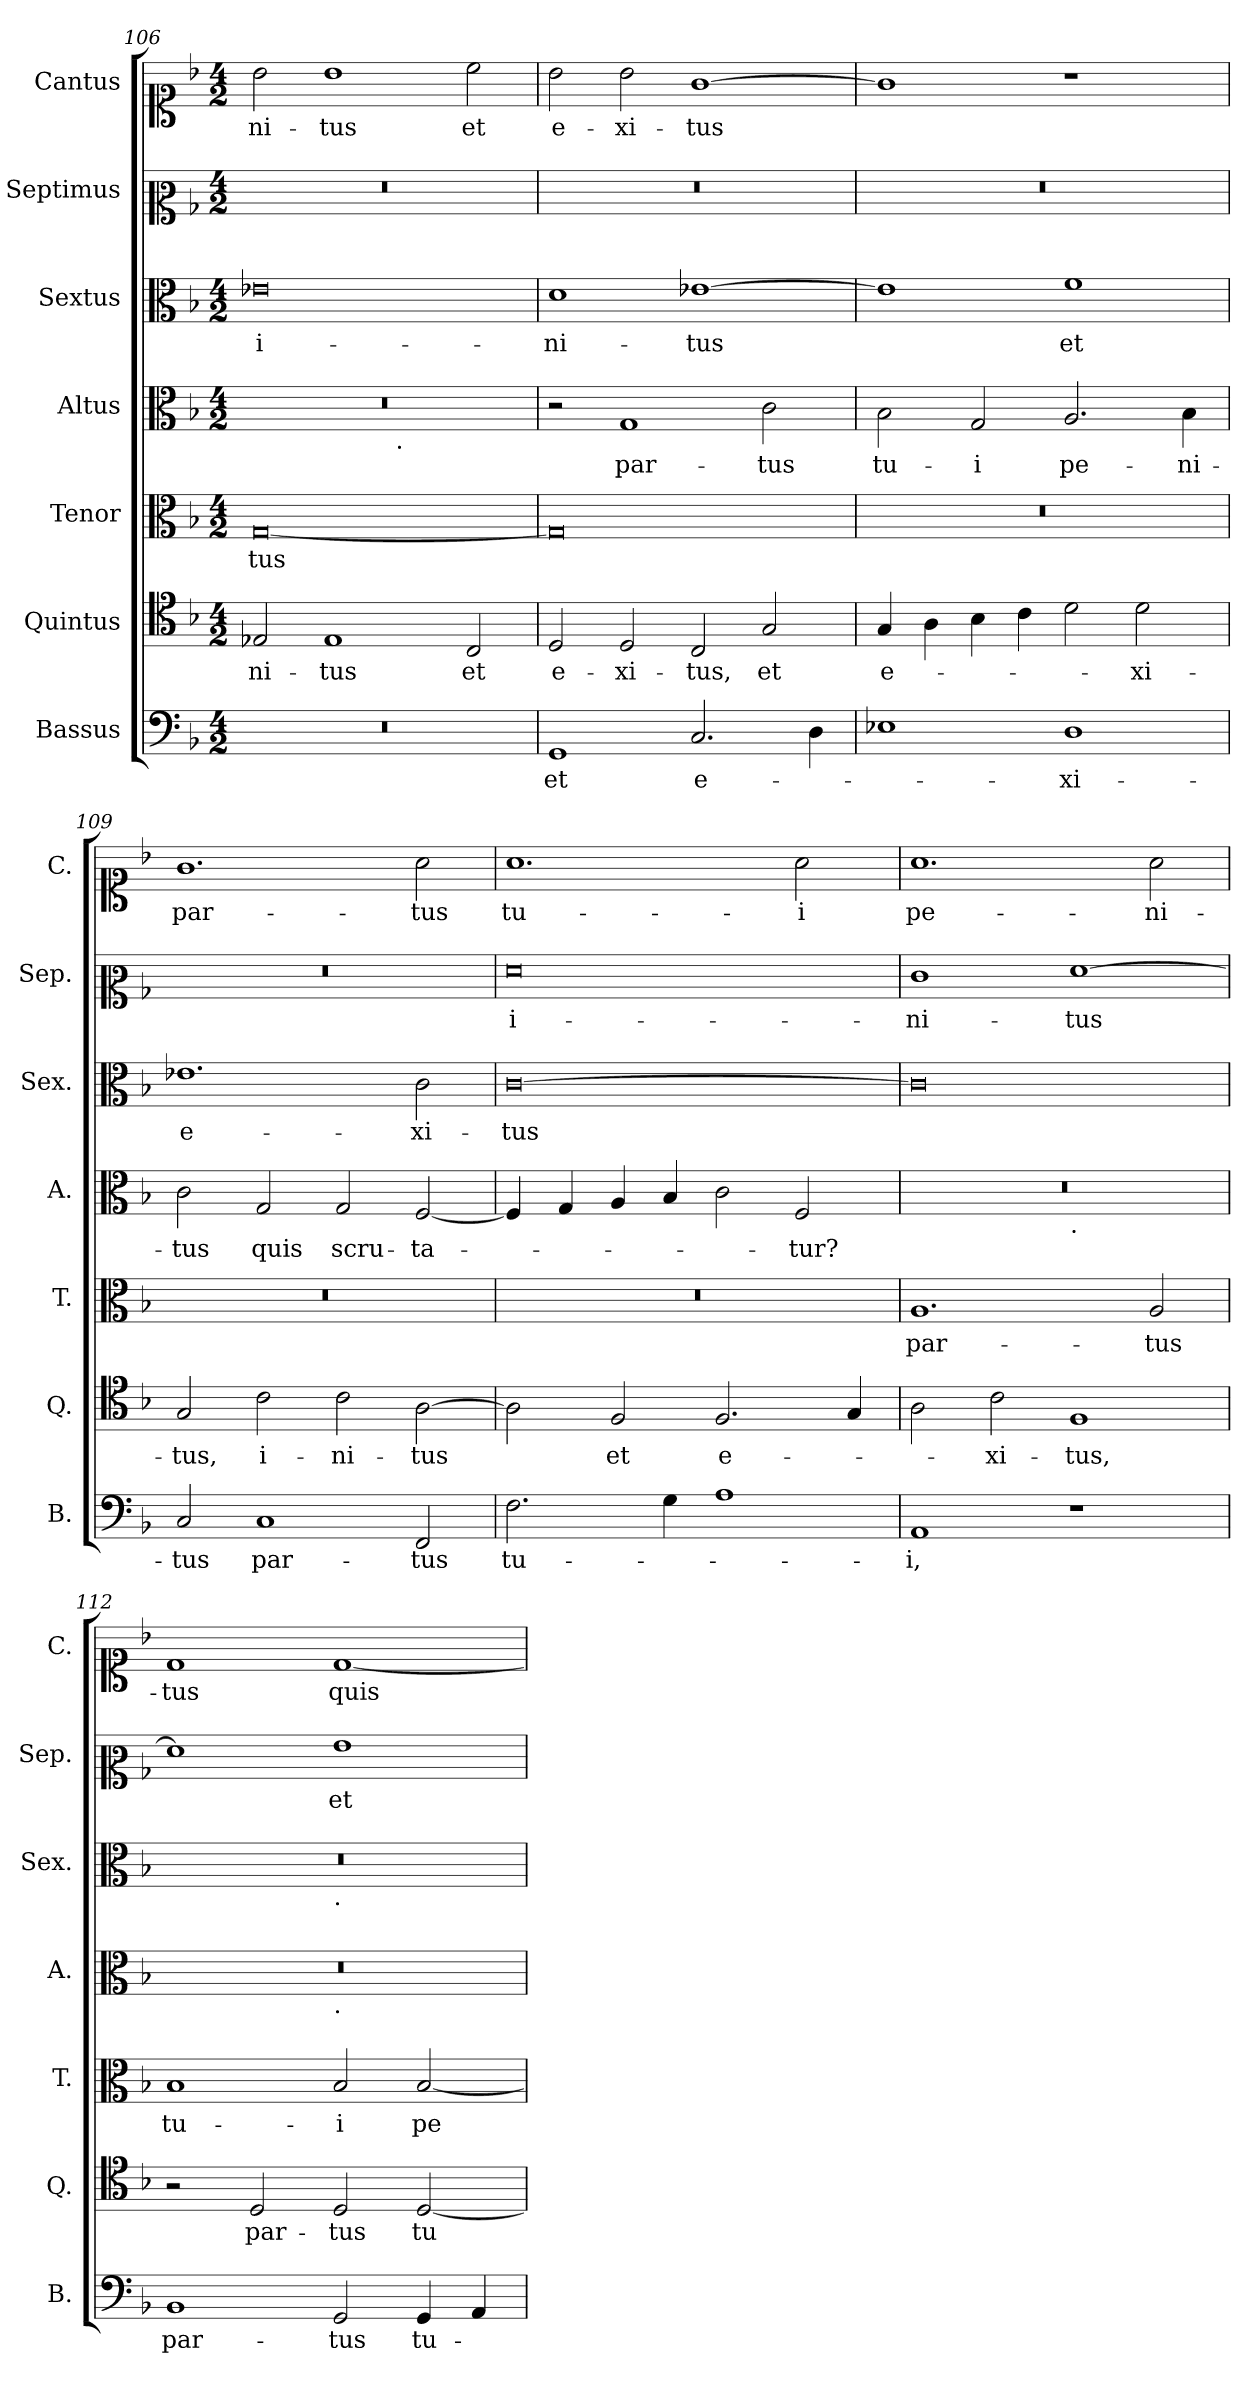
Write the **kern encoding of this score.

**kern	**text	**kern	**text	**kern	**text	**kern	**text	**kern	**text	**kern	**text	**kern	**text
*part7	*part7	*part6	*part6	*part5	*part5	*part4	*part4	*part3	*part3	*part2	*part2	*part1	*part1
*staff7	*staff7	*staff6	*staff6	*staff5	*staff5	*staff4	*staff4	*staff3	*staff3	*staff2	*staff2	*staff1	*staff1
*I"Bassus	*	*I"Quintus	*	*I"Tenor	*	*I"Altus	*	*I"Sextus	*	*I"Septimus	*	*I"Cantus	*
*I'B.	*	*I'Q.	*	*I'T.	*	*I'A.	*	*I'Sex.	*	*I'Sep.	*	*I'C.	*
*clefF4	*	*clefC4	*	*clefC3	*	*clefC3	*	*clefC3	*	*clefC2	*	*clefC1	*
*k[b-]	*	*k[b-]	*	*k[b-]	*	*k[b-]	*	*k[b-]	*	*k[b-]	*	*k[b-]	*
*F:	*	*F:	*	*F:	*	*F:	*	*F:	*	*F:	*	*F:	*
*M4/2	*	*M4/2	*	*M4/2	*	*M4/2	*	*M4/2	*	*M4/2	*	*M4/2	*
=106	=106	=106	=106	=106	=106	=106	=106	=106	=106	=106	=106	=106	=106
*	*	*	*	*	*	*^	*	*	*	*	*	*	*
0r	.	2E-X/	-ni-	[0G	-tus	0r	1ryy	.	0e-X	i-	0r	.	2b-\	-ni-
.	.	1E-	-tus	.	.	.	.	.	.	.	.	.	1b-	-tus
!	!	!	!	!	!	!	!LO:TX:b:t=.	!	!	!	!	!	!	!
.	.	.	.	.	.	.	1ryy	.	.	.	.	.	.	.
.	.	2C/	et	.	.	.	.	.	.	.	.	.	2cc\	et
*	*	*	*	*	*	*v	*v	*	*	*	*	*	*	*
=107	=107	=107	=107	=107	=107	=107	=107	=107	=107	=107	=107	=107	=107
1GG	et	2D/	e-	0G]	.	2r	.	1d	-ni-	0r	.	2b-\	e-
.	.	2D/	-xi-	.	.	1G	par-	.	.	.	.	2b-\	-xi-
2.C/	e-	2C/	-tus,	.	.	.	.	[1e-X	-tus	.	.	[1g	-tus
.	.	2G/	et	.	.	2c\	-tus	.	.	.	.	.	.
4D\	.	.	.	.	.	.	.	.	.	.	.	.	.
=108	=108	=108	=108	=108	=108	=108	=108	=108	=108	=108	=108	=108	=108
1E-X	.	4G/	e-	0r	.	2B-\	tu-	1e-]	.	0r	.	1g]	.
.	.	4A\	.	.	.	.	.	.	.	.	.	.	.
.	.	4B-\	.	.	.	2G/	-i	.	.	.	.	.	.
.	.	4c\	.	.	.	.	.	.	.	.	.	.	.
1D	-xi-	2d\	.	.	.	2.A/	pe-	1f	et	.	.	1r	.
.	.	2d\	-xi-	.	.	.	.	.	.	.	.	.	.
.	.	.	.	.	.	4B-\	-ni-	.	.	.	.	.	.
=109	=109	=109	=109	=109	=109	=109	=109	=109	=109	=109	=109	=109	=109
2C/	-tus	2G/	-tus,	0r	.	2c\	-tus	1.e-X	e-	0r	.	1.g	par-
1C	par-	2c\	i-	.	.	2G/	quis	.	.	.	.	.	.
.	.	2c\	-ni-	.	.	2G/	scru-	.	.	.	.	.	.
2FF/	-tus	[2A\	-tus	.	.	[2F/	-ta-	2c\	-xi-	.	.	2a\	-tus
=110	=110	=110	=110	=110	=110	=110	=110	=110	=110	=110	=110	=110	=110
2.F\	tu-	2A\]	.	0r	.	4F/]	.	[0c	-tus	0f	i-	1.a	tu-
.	.	.	.	.	.	4G/	.	.	.	.	.	.	.
.	.	2F/	et	.	.	4A/	.	.	.	.	.	.	.
4G\	.	.	.	.	.	4B-/	.	.	.	.	.	.	.
1A	.	2.F/	e-	.	.	2c\	.	.	.	.	.	.	.
.	.	.	.	.	.	2F/	-tur?	.	.	.	.	2a\	-i
.	.	4G/	.	.	.	.	.	.	.	.	.	.	.
=111	=111	=111	=111	=111	=111	=111	=111	=111	=111	=111	=111	=111	=111
*	*	*	*	*	*	*^	*	*	*	*	*	*	*
1AA	-i,	2A\	.	1.A	par-	0r	1ryy	.	0c]	.	1e	-ni-	1.a	pe-
.	.	2c\	-xi-	.	.	.	.	.	.	.	.	.	.	.
!	!	!	!	!	!	!	!LO:TX:b:t=.	!	!	!	!	!	!	!
1r	.	1F	-tus,	.	.	.	1ryy	.	.	.	[1f	-tus	.	.
.	.	.	.	2A/	-tus	.	.	.	.	.	.	.	2a\	-ni-
!!LO:PB:g=z
=112	=112	=112	=112	=112	=112	=112	=112	=112	=112	=112	=112	=112	=112	=112
*	*	*	*	*	*	*	*	*	*^	*	*	*	*	*
1BB-	par-	2r	.	1B-	tu-	0r	1ryy	.	0r	1ryy	.	1f]	.	1d	-tus
.	.	2D/	par-	.	.	.	.	.	.	.	.	.	.	.	.
!	!	!	!	!	!	!	!	!	!	!LO:TX:b:t=.	!	!	!	!	!
!	!	!	!	!	!	!	!LO:TX:b:t=.	!	!	!	!	!	!	!	!
2GG/	-tus	2D/	-tus	2B-/	-i	.	1ryy	.	.	1ryy	.	1g	et	[1d	quis
4GG/	tu-	[2D/	tu-	[2B-/	pe-	.	.	.	.	.	.	.	.	.	.
4AA/	.	.	.	.	.	.	.	.	.	.	.	.	.	.	.
*	*	*	*	*	*	*v	*v	*	*	*	*	*	*	*	*
*	*	*	*	*	*	*	*	*v	*v	*	*	*	*	*
=	=	=	=	=	=	=	=	=	=	=	=	=	=
*-	*-	*-	*-	*-	*-	*-	*-	*-	*-	*-	*-	*-	*-
